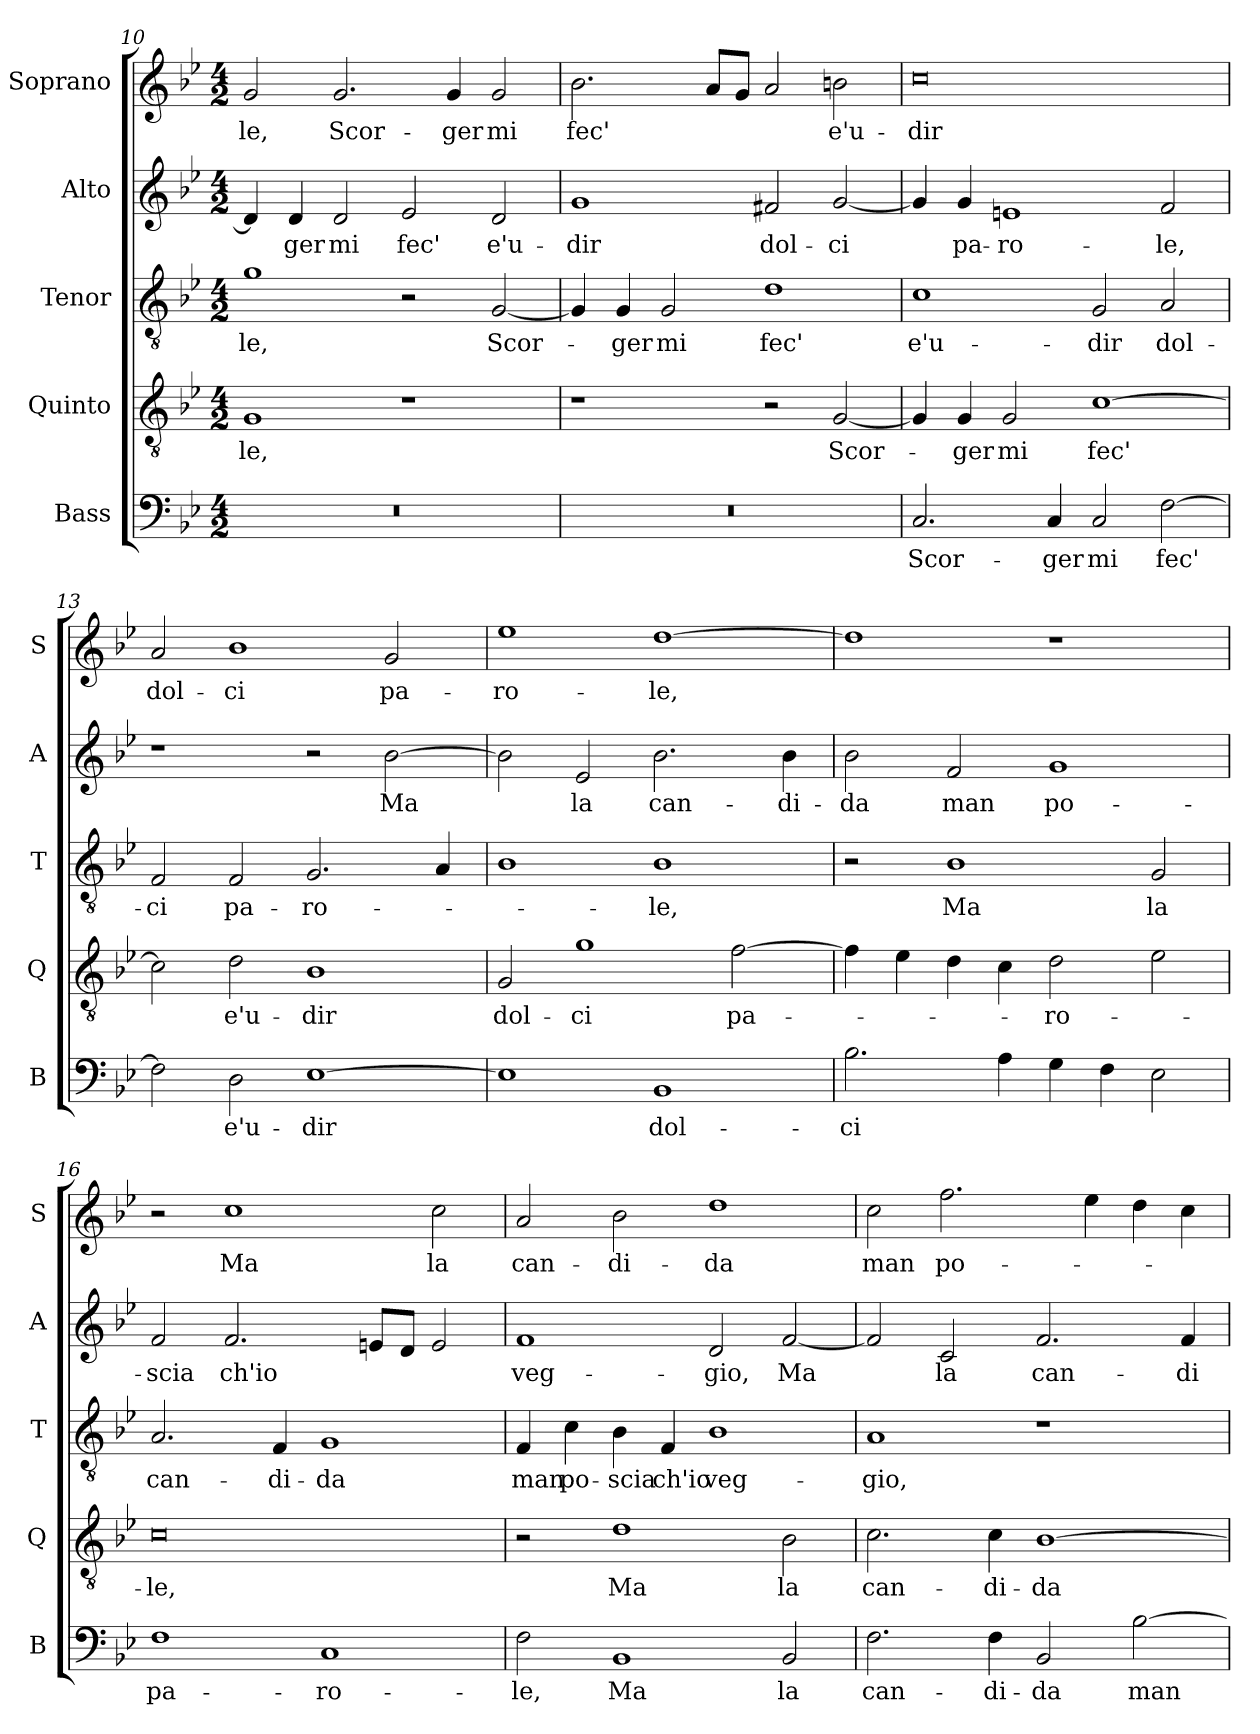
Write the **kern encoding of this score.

**kern	**text	**kern	**text	**kern	**text	**kern	**text	**kern	**text
*part5	*part5	*part4	*part4	*part3	*part3	*part2	*part2	*part1	*part1
*staff5	*staff5	*staff4	*staff4	*staff3	*staff3	*staff2	*staff2	*staff1	*staff1
*I"Bass	*	*I"Quinto	*	*I"Tenor	*	*I"Alto	*	*I"Soprano	*
*I'B	*	*I'Q	*	*I'T	*	*I'A	*	*I'S	*
*clefF4	*	*clefGv2	*	*clefGv2	*	*clefG2	*	*clefG2	*
*k[b-e-]	*	*k[b-e-]	*	*k[b-e-]	*	*k[b-e-]	*	*k[b-e-]	*
*B-:	*	*B-:	*	*B-:	*	*B-:	*	*B-:	*
*M4/2	*	*M4/2	*	*M4/2	*	*M4/2	*	*M4/2	*
=10	=10	=10	=10	=10	=10	=10	=10	=10	=10
!	!	!	!LO:LY:b	!	!LO:LY:b	!	!	!	!LO:LY:b
0r	.	1G	-le,	1g	-le,	4d/]	.	2g/	-le,
!	!	!	!	!	!	!	!LO:LY:b	!	!
.	.	.	.	.	.	4d/	-ger	.	.
!	!	!	!	!	!	!	!LO:LY:b	!	!LO:LY:b
.	.	.	.	.	.	2d/	mi	2.g/	Scor-
!	!	!	!	!	!	!	!LO:LY:b	!	!
.	.	1r	.	2r	.	2e-/	fec'	.	.
!	!	!	!	!	!	!	!	!	!LO:LY:b
.	.	.	.	.	.	.	.	4g/	-ger
!	!	!	!	!	!LO:LY:b	!	!LO:LY:b	!	!LO:LY:b
.	.	.	.	[2G/	Scor-	2d/	e'u-	2g/	mi
=11	=11	=11	=11	=11	=11	=11	=11	=11	=11
!	!	!	!	!	!	!	!LO:LY:b	!	!LO:LY:b
0r	.	1r	.	4G/]	.	1g	-dir	2.b-\	fec'
!	!	!	!	!	!LO:LY:b	!	!	!	!
.	.	.	.	4G/	-ger	.	.	.	.
!	!	!	!	!	!LO:LY:b	!	!	!	!
.	.	.	.	2G/	mi	.	.	.	.
.	.	.	.	.	.	.	.	8a/L	.
.	.	.	.	.	.	.	.	8g/J	.
!	!	!	!	!	!LO:LY:b	!	!LO:LY:b	!	!
.	.	2r	.	1d	fec'	2f#X/	dol-	2a/	.
!	!	!	!LO:LY:b	!	!	!	!LO:LY:b	!	!LO:LY:b
.	.	[2G/	Scor-	.	.	[2g/	-ci	2bn\	e'u-
!!LO:LB:g=z
=12	=12	=12	=12	=12	=12	=12	=12	=12	=12
!	!LO:LY:b	!	!	!	!LO:LY:b	!	!	!	!LO:LY:b
2.C/	Scor-	4G/]	.	1c	e'u-	4g/]	.	0cc	-dir
!	!	!	!LO:LY:b	!	!	!	!LO:LY:b	!	!
.	.	4G/	-ger	.	.	4g/	pa-	.	.
!	!	!	!LO:LY:b	!	!	!	!LO:LY:b	!	!
.	.	2G/	mi	.	.	1en	-ro-	.	.
!	!LO:LY:b	!	!	!	!	!	!	!	!
4C/	-ger	.	.	.	.	.	.	.	.
!	!LO:LY:b	!	!LO:LY:b	!	!LO:LY:b	!	!	!	!
2C/	mi	[1c	fec'	2G/	-dir	.	.	.	.
!	!LO:LY:b	!	!	!	!LO:LY:b	!	!LO:LY:b	!	!
[2F\	fec'	.	.	2A/	dol-	2f/	-le,	.	.
=13	=13	=13	=13	=13	=13	=13	=13	=13	=13
!	!	!	!	!	!LO:LY:b	!	!	!	!LO:LY:b
2F\]	.	2c\]	.	2F/	-ci	1r	.	2a/	dol-
!	!LO:LY:b	!	!LO:LY:b	!	!LO:LY:b	!	!	!	!LO:LY:b
2D\	e'u-	2d\	e'u-	2F/	pa-	.	.	1b-	-ci
!	!LO:LY:b	!	!LO:LY:b	!	!LO:LY:b	!	!	!	!
[1E-	-dir	1B-	-dir	2.G/	-ro-	2r	.	.	.
!	!	!	!	!	!	!	!LO:LY:b	!	!LO:LY:b
.	.	.	.	.	.	[2b-\	Ma	2g/	pa-
.	.	.	.	4A/	.	.	.	.	.
=14	=14	=14	=14	=14	=14	=14	=14	=14	=14
!	!	!	!LO:LY:b	!	!	!	!	!	!LO:LY:b
1E-]	.	2G/	dol-	1B-	.	2b-\]	.	1ee-	-ro-
!	!	!	!LO:LY:b	!	!	!	!LO:LY:b	!	!
.	.	1g	-ci	.	.	2e-/	la	.	.
!	!LO:LY:b	!	!	!	!LO:LY:b	!	!LO:LY:b	!	!LO:LY:b
1BB-	dol-	.	.	1B-	-le,	2.b-\	can-	[1dd	-le,
!	!	!	!LO:LY:b	!	!	!	!	!	!
.	.	[2f\	pa-	.	.	.	.	.	.
!	!	!	!	!	!	!	!LO:LY:b	!	!
.	.	.	.	.	.	4b-\	-di-	.	.
=15	=15	=15	=15	=15	=15	=15	=15	=15	=15
!	!LO:LY:b	!	!	!	!	!	!LO:LY:b	!	!
2.B-\	-ci	4f\]	.	2r	.	2b-\	-da	1dd]	.
.	.	4e-\	.	.	.	.	.	.	.
!	!	!	!	!	!LO:LY:b	!	!LO:LY:b	!	!
.	.	4d\	.	1B-	Ma	2f/	man	.	.
4A\	.	4c\	.	.	.	.	.	.	.
!	!	!	!LO:LY:b	!	!	!	!LO:LY:b	!	!
4G\	.	2d\	-ro-	.	.	1g	po-	1r	.
4F\	.	.	.	.	.	.	.	.	.
!	!	!	!	!	!LO:LY:b	!	!	!	!
2E-\	.	2e-\	.	2G/	la	.	.	.	.
!!LO:LB:g=z
=16	=16	=16	=16	=16	=16	=16	=16	=16	=16
!	!LO:LY:b	!	!LO:LY:b	!	!LO:LY:b	!	!LO:LY:b	!	!
1F	pa-	0c	-le,	2.A/	can-	2f/	-scia	2r	.
!	!	!	!	!	!	!	!LO:LY:b	!	!LO:LY:b
.	.	.	.	.	.	2.f/	ch'io	1cc	Ma
!	!	!	!	!	!LO:LY:b	!	!	!	!
.	.	.	.	4F/	-di-	.	.	.	.
!	!LO:LY:b	!	!	!	!LO:LY:b	!	!	!	!
1C	-ro-	.	.	1G	-da	.	.	.	.
.	.	.	.	.	.	8en/L	.	.	.
.	.	.	.	.	.	8d/J	.	.	.
!	!	!	!	!	!	!	!	!	!LO:LY:b
.	.	.	.	.	.	2e/	.	2cc\	la
=17	=17	=17	=17	=17	=17	=17	=17	=17	=17
!	!LO:LY:b	!	!	!	!LO:LY:b	!	!LO:LY:b	!	!LO:LY:b
2F\	-le,	2r	.	4F/	man	1f	veg-	2a/	can-
!	!	!	!	!	!LO:LY:b	!	!	!	!
.	.	.	.	4c\	po-	.	.	.	.
!	!LO:LY:b	!	!LO:LY:b	!	!LO:LY:b	!	!	!	!LO:LY:b
1BB-	Ma	1d	Ma	4B-\	-scia	.	.	2b-\	-di-
!	!	!	!	!	!LO:LY:b	!	!	!	!
.	.	.	.	4F/	ch'io	.	.	.	.
!	!	!	!	!	!LO:LY:b	!	!LO:LY:b	!	!LO:LY:b
.	.	.	.	1B-	veg-	2d/	-gio,	1dd	-da
!	!LO:LY:b	!	!LO:LY:b	!	!	!	!LO:LY:b	!	!
2BB-/	la	2B-\	la	.	.	[2f/	Ma	.	.
=18	=18	=18	=18	=18	=18	=18	=18	=18	=18
!	!LO:LY:b	!	!LO:LY:b	!	!LO:LY:b	!	!	!	!LO:LY:b
2.F\	can-	2.c\	can-	1A	-gio,	2f/]	.	2cc\	man
!	!	!	!	!	!	!	!LO:LY:b	!	!LO:LY:b
.	.	.	.	.	.	2c/	la	2.ff\	po-
!	!LO:LY:b	!	!LO:LY:b	!	!	!	!	!	!
4F\	-di-	4c\	-di-	.	.	.	.	.	.
!	!LO:LY:b	!	!LO:LY:b	!	!	!	!LO:LY:b	!	!
2BB-/	-da	[1B-	-da	1r	.	2.f/	can-	.	.
.	.	.	.	.	.	.	.	4ee-\	.
!	!LO:LY:b	!	!	!	!	!	!	!	!
[2B-\	man	.	.	.	.	.	.	4dd\	.
!	!	!	!	!	!	!	!LO:LY:b	!	!
.	.	.	.	.	.	4f/	-di-	4cc\	.
=	=	=	=	=	=	=	=	=	=
*-	*-	*-	*-	*-	*-	*-	*-	*-	*-
